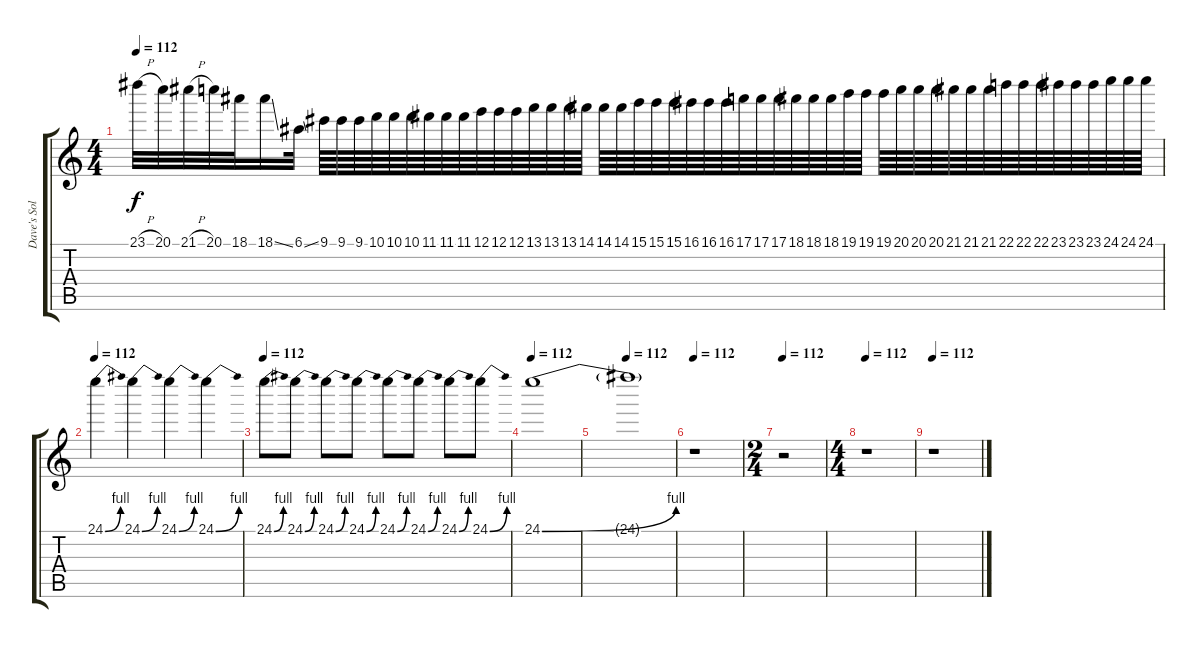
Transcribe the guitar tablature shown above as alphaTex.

\track ("Dave's Solo" "Dave's Sol") {instrument distortionguitar}
\staff {score tabs}
\tuning (E4 B3 G3 D3 A2 E2) {hide}
\ts (4 4)
\tempo 112
\clef g2
\ks c
23.1{h}.32{dy f} 20.1.32 21.1{h}.32 20.1.32 18.1.32 18.1{ss}.16 6.1{ss}.32 9.1.64 9.1.64 9.1.64 10.1.64 10.1.64 10.1.64 11.1.64 11.1.64 11.1.64 12.1.64 12.1.64 12.1.64 13.1.64 13.1.64 13.1.64 14.1.64 14.1.64 14.1.64 15.1.64 15.1.64 15.1.64 16.1.64 16.1.64 16.1.64 17.1.64 17.1.64 17.1.64 18.1.64 18.1.64 18.1.64 19.1.64 19.1.64 19.1.64 20.1.64 20.1.64 20.1.64 21.1.64 21.1.64 21.1.64 22.1.64 22.1.64 22.1.64 23.1.64 23.1.64 23.1.64 24.1.64 24.1.64 24.1.64 |
\tempo 112
24.1{be (bend 0 0 60 4)}.4 24.1{be (bend 0 0 60 4)}.4 24.1{be (bend 0 0 60 4)}.4 24.1{be (bend 0 0 60 4)}.4 |
\tempo 112
24.1{be (bend 0 0 60 4)}.8 24.1{be (bend 0 0 60 4)}.8 24.1{be (bend 0 0 60 4)}.8 24.1{be (bend 0 0 60 4)}.8 24.1{be (bend 0 0 60 4)}.8 24.1{be (bend 0 0 60 4)}.8 24.1{be (bend 0 0 60 4)}.8 24.1{be (bend 0 0 60 4)}.8 |
\tempo 112
24.1{be (bend 0 0 60 4)}.1 |
\tempo 112
24.1{t}.1 |
\tempo 112
r.1 |
\ts (2 4)
\tempo 112
r.2 |
\ts (4 4)
\tempo 112
r.1 |
\tempo 112
r.1
